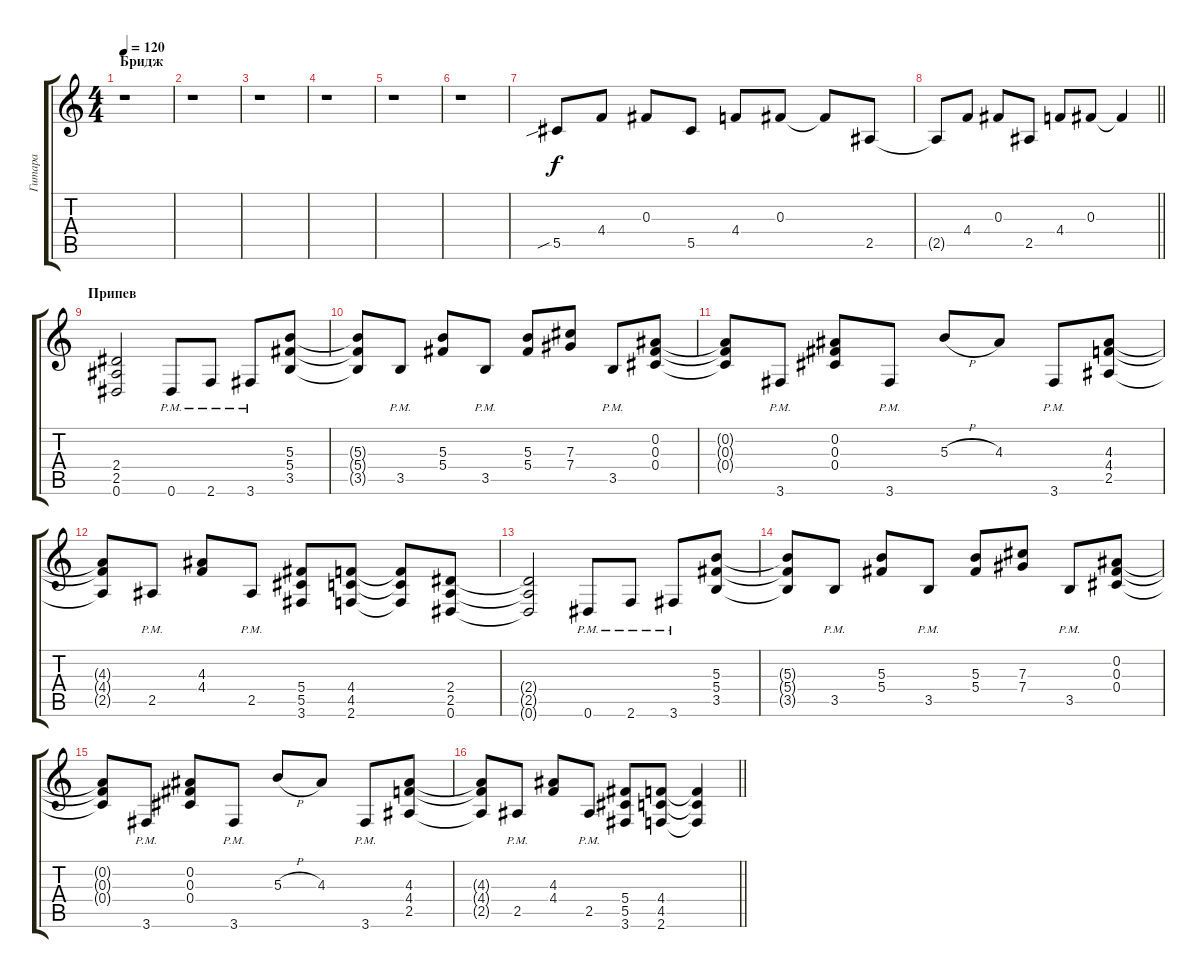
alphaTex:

\track ("Гитара" "Гитара") {instrument distortionguitar}
\staff {score tabs}
\tuning (Eb4 Bb3 Gb3 Db3 Ab2 Eb2) {hide}
\ts (4 4)
\section ("" "Бридж")
\tempo 120
\clef g2
\ks c
r.1{dy f} |
r.1 |
r.1 |
r.1 |
r.1 |
r.1 |
5.5{sib}.8 4.4.8 0.3.8 5.5.8 4.4.8 0.3.8 0.3{t}.8 2.5.8 |
\barLineRight lightlight
2.5{t}.8 4.4.8 0.3.8 2.5.8 4.4.8 0.3.8 0.3{t}.4 |
\section ("" "Припев")
(2.4 2.5 0.6).2 0.6{pm}.8 2.6{pm}.8 3.6{pm}.8 (5.3 5.4 3.5).8 |
(5.3{t} 5.4{t} 3.5{t}).8 3.5{pm}.8 (5.3 5.4).8 3.5{pm}.8 (5.3 5.4).8 (7.3 7.4).8 3.5{pm}.8 (0.2 0.3 0.4).8 |
(0.2{t} 0.3{t} 0.4{t}).8 3.6{pm}.8 (0.2 0.3 0.4).8 3.6{pm}.8 5.3{h}.8 4.3.8 3.6{pm}.8 (4.3 4.4 2.5).8 |
(4.3{t} 4.4{t} 2.5{t}).8 2.5{pm}.8 (4.3 4.4).8 2.5{pm}.8 (5.4 5.5 3.6).8 (4.4 4.5 2.6).8 (4.4{t} 4.5{t} 2.6{t}).8 (2.4 2.5 0.6).8 |
(2.4{t} 2.5{t} 0.6{t}).2 0.6{pm}.8 2.6{pm}.8 3.6{pm}.8 (5.3 5.4 3.5).8 |
(5.3{t} 5.4{t} 3.5{t}).8 3.5{pm}.8 (5.3 5.4).8 3.5{pm}.8 (5.3 5.4).8 (7.3 7.4).8 3.5{pm}.8 (0.2 0.3 0.4).8 |
(0.2{t} 0.3{t} 0.4{t}).8 3.6{pm}.8 (0.2 0.3 0.4).8 3.6{pm}.8 5.3{h}.8 4.3.8 3.6{pm}.8 (4.3 4.4 2.5).8 |
\barLineRight lightlight
(4.3{t} 4.4{t} 2.5{t}).8 2.5{pm}.8 (4.3 4.4).8 2.5{pm}.8 (5.4 5.5 3.6).8 (4.4 4.5 2.6).8 (4.4{t} 4.5{t} 2.6{t}).4
